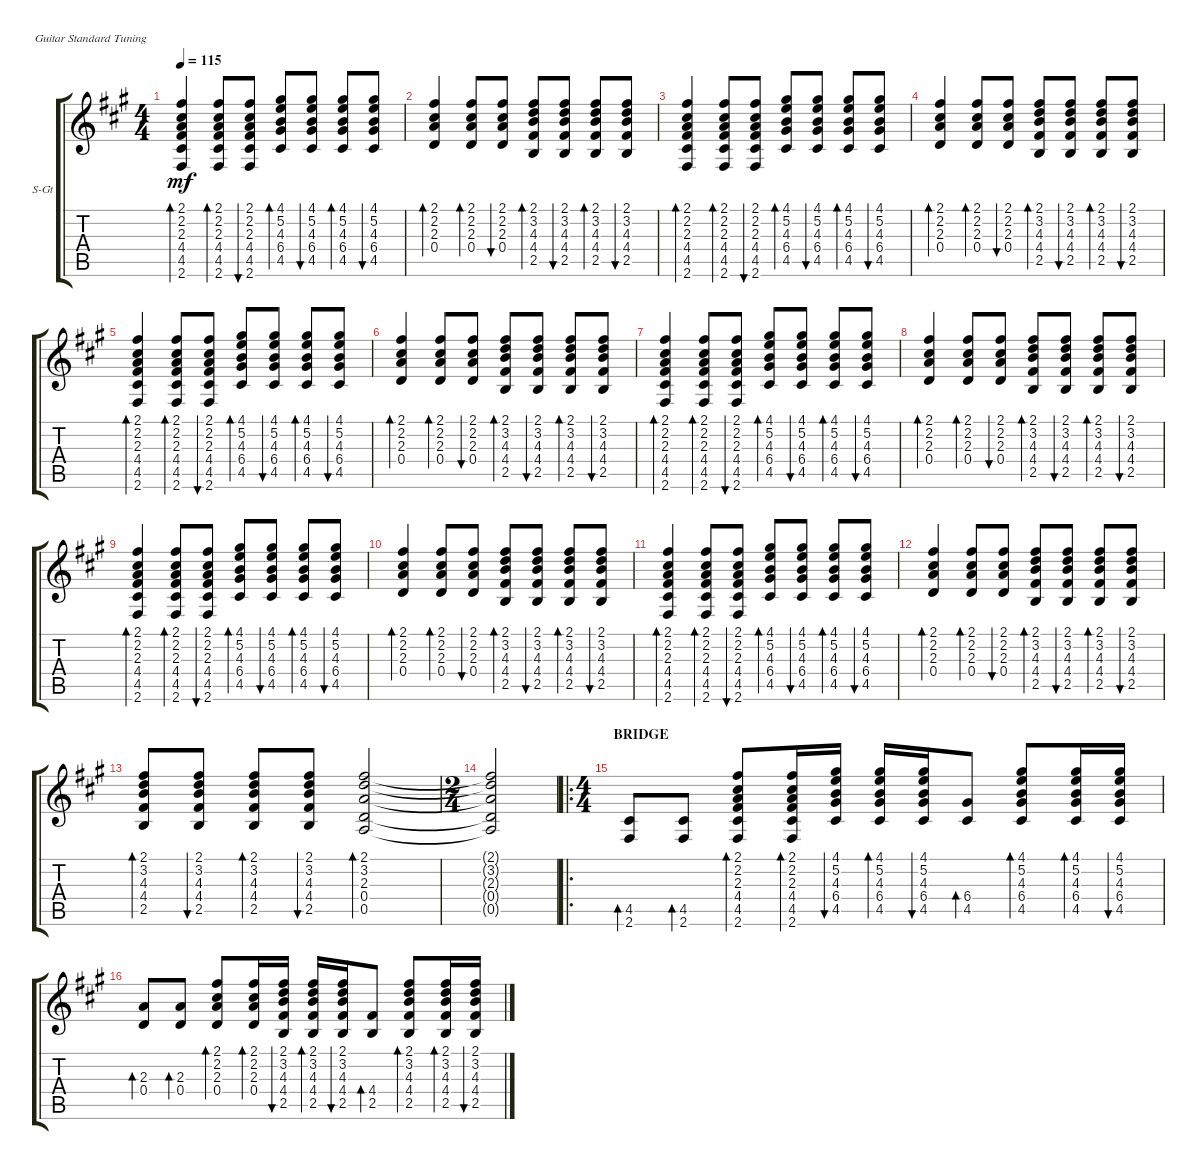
\defaultSystemsLayout 4
\bracketExtendMode groupsimilarinstruments
\firstSystemTrackNameOrientation horizontal
\otherSystemsTrackNameOrientation horizontal
\track ("Steel Guitar" "S-Gt") {instrument acousticguitarsteel}
\staff {score tabs}
\tuning (E4 B3 G3 D3 A2 E2)
\ts (4 4)
\tempo 115
\clef g2
\ks f#minor
(2.6 4.5 4.4 2.3 2.2 2.1).4{bd 30 dy mf} (2.6 4.5 4.4 2.3 2.2 2.1).8{bd 30} (2.6 4.5 4.4 2.3 2.2 2.1).8{bu 30} (4.5 6.4 4.3 5.2 4.1).8{bd 30} (4.5 6.4 4.3 5.2 4.1).8{bu 30} (4.5 6.4 4.3 5.2 4.1).8{bd 30} (4.5 6.4 4.3 5.2 4.1).8{bu 30} |
(0.4 2.3 2.2 2.1).4{bd 30} (0.4 2.3 2.2 2.1).8{bd 30} (0.4 2.3 2.2 2.1).8{bu 30} (2.5 4.4 4.3 3.2 2.1).8{bd 30} (2.5 4.4 4.3 3.2 2.1).8{bu 30} (2.5 4.4 4.3 3.2 2.1).8{bd 30} (2.5 4.4 4.3 3.2 2.1).8{bu 30} |
(2.6 4.5 4.4 2.3 2.2 2.1).4{bd 30} (2.6 4.5 4.4 2.3 2.2 2.1).8{bd 30} (2.6 4.5 4.4 2.3 2.2 2.1).8{bu 30} (4.5 6.4 4.3 5.2 4.1).8{bd 30} (4.5 6.4 4.3 5.2 4.1).8{bu 30} (4.5 6.4 4.3 5.2 4.1).8{bd 30} (4.5 6.4 4.3 5.2 4.1).8{bu 30} |
(0.4 2.3 2.2 2.1).4{bd 30} (0.4 2.3 2.2 2.1).8{bd 30} (0.4 2.3 2.2 2.1).8{bu 30} (2.5 4.4 4.3 3.2 2.1).8{bd 30} (2.5 4.4 4.3 3.2 2.1).8{bu 30} (2.5 4.4 4.3 3.2 2.1).8{bd 30} (2.5 4.4 4.3 3.2 2.1).8{bu 30} |
(2.6 4.5 4.4 2.3 2.2 2.1).4{bd 30} (2.6 4.5 4.4 2.3 2.2 2.1).8{bd 30} (2.6 4.5 4.4 2.3 2.2 2.1).8{bu 30} (4.5 6.4 4.3 5.2 4.1).8{bd 30} (4.5 6.4 4.3 5.2 4.1).8{bu 30} (4.5 6.4 4.3 5.2 4.1).8{bd 30} (4.5 6.4 4.3 5.2 4.1).8{bu 30} |
(0.4 2.3 2.2 2.1).4{bd 30} (0.4 2.3 2.2 2.1).8{bd 30} (0.4 2.3 2.2 2.1).8{bu 30} (2.5 4.4 4.3 3.2 2.1).8{bd 30} (2.5 4.4 4.3 3.2 2.1).8{bu 30} (2.5 4.4 4.3 3.2 2.1).8{bd 30} (2.5 4.4 4.3 3.2 2.1).8{bu 30} |
(2.6 4.5 4.4 2.3 2.2 2.1).4{bd 30} (2.6 4.5 4.4 2.3 2.2 2.1).8{bd 30} (2.6 4.5 4.4 2.3 2.2 2.1).8{bu 30} (4.5 6.4 4.3 5.2 4.1).8{bd 30} (4.5 6.4 4.3 5.2 4.1).8{bu 30} (4.5 6.4 4.3 5.2 4.1).8{bd 30} (4.5 6.4 4.3 5.2 4.1).8{bu 30} |
(0.4 2.3 2.2 2.1).4{bd 30} (0.4 2.3 2.2 2.1).8{bd 30} (0.4 2.3 2.2 2.1).8{bu 30} (2.5 4.4 4.3 3.2 2.1).8{bd 30} (2.5 4.4 4.3 3.2 2.1).8{bu 30} (2.5 4.4 4.3 3.2 2.1).8{bd 30} (2.5 4.4 4.3 3.2 2.1).8{bu 30} |
(2.6 4.5 4.4 2.3 2.2 2.1).4{bd 30} (2.6 4.5 4.4 2.3 2.2 2.1).8{bd 30} (2.6 4.5 4.4 2.3 2.2 2.1).8{bu 30} (4.5 6.4 4.3 5.2 4.1).8{bd 30} (4.5 6.4 4.3 5.2 4.1).8{bu 30} (4.5 6.4 4.3 5.2 4.1).8{bd 30} (4.5 6.4 4.3 5.2 4.1).8{bu 30} |
(0.4 2.3 2.2 2.1).4{bd 30} (0.4 2.3 2.2 2.1).8{bd 30} (0.4 2.3 2.2 2.1).8{bu 30} (2.5 4.4 4.3 3.2 2.1).8{bd 30} (2.5 4.4 4.3 3.2 2.1).8{bu 30} (2.5 4.4 4.3 3.2 2.1).8{bd 30} (2.5 4.4 4.3 3.2 2.1).8{bu 30} |
(2.6 4.5 4.4 2.3 2.2 2.1).4{bd 30} (2.6 4.5 4.4 2.3 2.2 2.1).8{bd 30} (2.6 4.5 4.4 2.3 2.2 2.1).8{bu 30} (4.5 6.4 4.3 5.2 4.1).8{bd 30} (4.5 6.4 4.3 5.2 4.1).8{bu 30} (4.5 6.4 4.3 5.2 4.1).8{bd 30} (4.5 6.4 4.3 5.2 4.1).8{bu 30} |
(0.4 2.3 2.2 2.1).4{bd 30} (0.4 2.3 2.2 2.1).8{bd 30} (0.4 2.3 2.2 2.1).8{bu 30} (2.5 4.4 4.3 3.2 2.1).8{bd 30} (2.5 4.4 4.3 3.2 2.1).8{bu 30} (2.5 4.4 4.3 3.2 2.1).8{bd 30} (2.5 4.4 4.3 3.2 2.1).8{bu 30} |
(2.5 4.4 4.3 3.2 2.1).8{bd 30} (2.5 4.4 4.3 3.2 2.1).8{bu 30} (2.5 4.4 4.3 3.2 2.1).8{bd 30} (2.5 4.4 4.3 3.2 2.1).8{bu 30} (0.5 0.4 2.3 3.2 2.1).2{bd 30} |
\ts (2 4)
(0.5{t} 0.4{t} 2.3{t} 3.2{t} 2.1{t}).2 |
\ro
\ts (4 4)
\section ("" "BRIDGE")
(2.6 4.5).8{bd 30} (2.6 4.5).8{bd 30} (2.6 4.5 4.4 2.3 2.2 2.1).8{bd 30} (4.5 4.4 2.3 2.2 2.1 2.6).16{bd 30} (4.5 6.4 4.3 5.2 4.1).16{bu 30} (4.5 6.4 4.3 5.2 4.1).16{bd 30} (4.5 6.4 4.3 5.2 4.1).16{bu 30} (4.5 6.4).8{bd 30} (4.5 6.4 4.3 5.2 4.1).8{bd 30} (4.5 6.4 4.3 5.2 4.1).16{bd 30} (4.5 6.4 4.3 5.2 4.1).16{bu 30} |
(0.4 2.3).8{bd 30} (0.4 2.3).8{bd 30} (0.4 2.3 2.2 2.1).8{bd 30} (0.4 2.3 2.2 2.1).16{bd 30} (4.4 4.3 3.2 2.1 2.5).16{bu 30} (2.5 4.4 4.3 3.2 2.1).16{bd 30} (2.5 4.4 4.3 3.2 2.1).16{bu 30} (2.5 4.4).8{bd 30} (2.5 4.4 4.3 3.2 2.1).8{bd 30} (2.5 4.4 4.3 3.2 2.1).16{bd 30} (2.5 4.4 4.3 3.2 2.1).16{bu 30}
